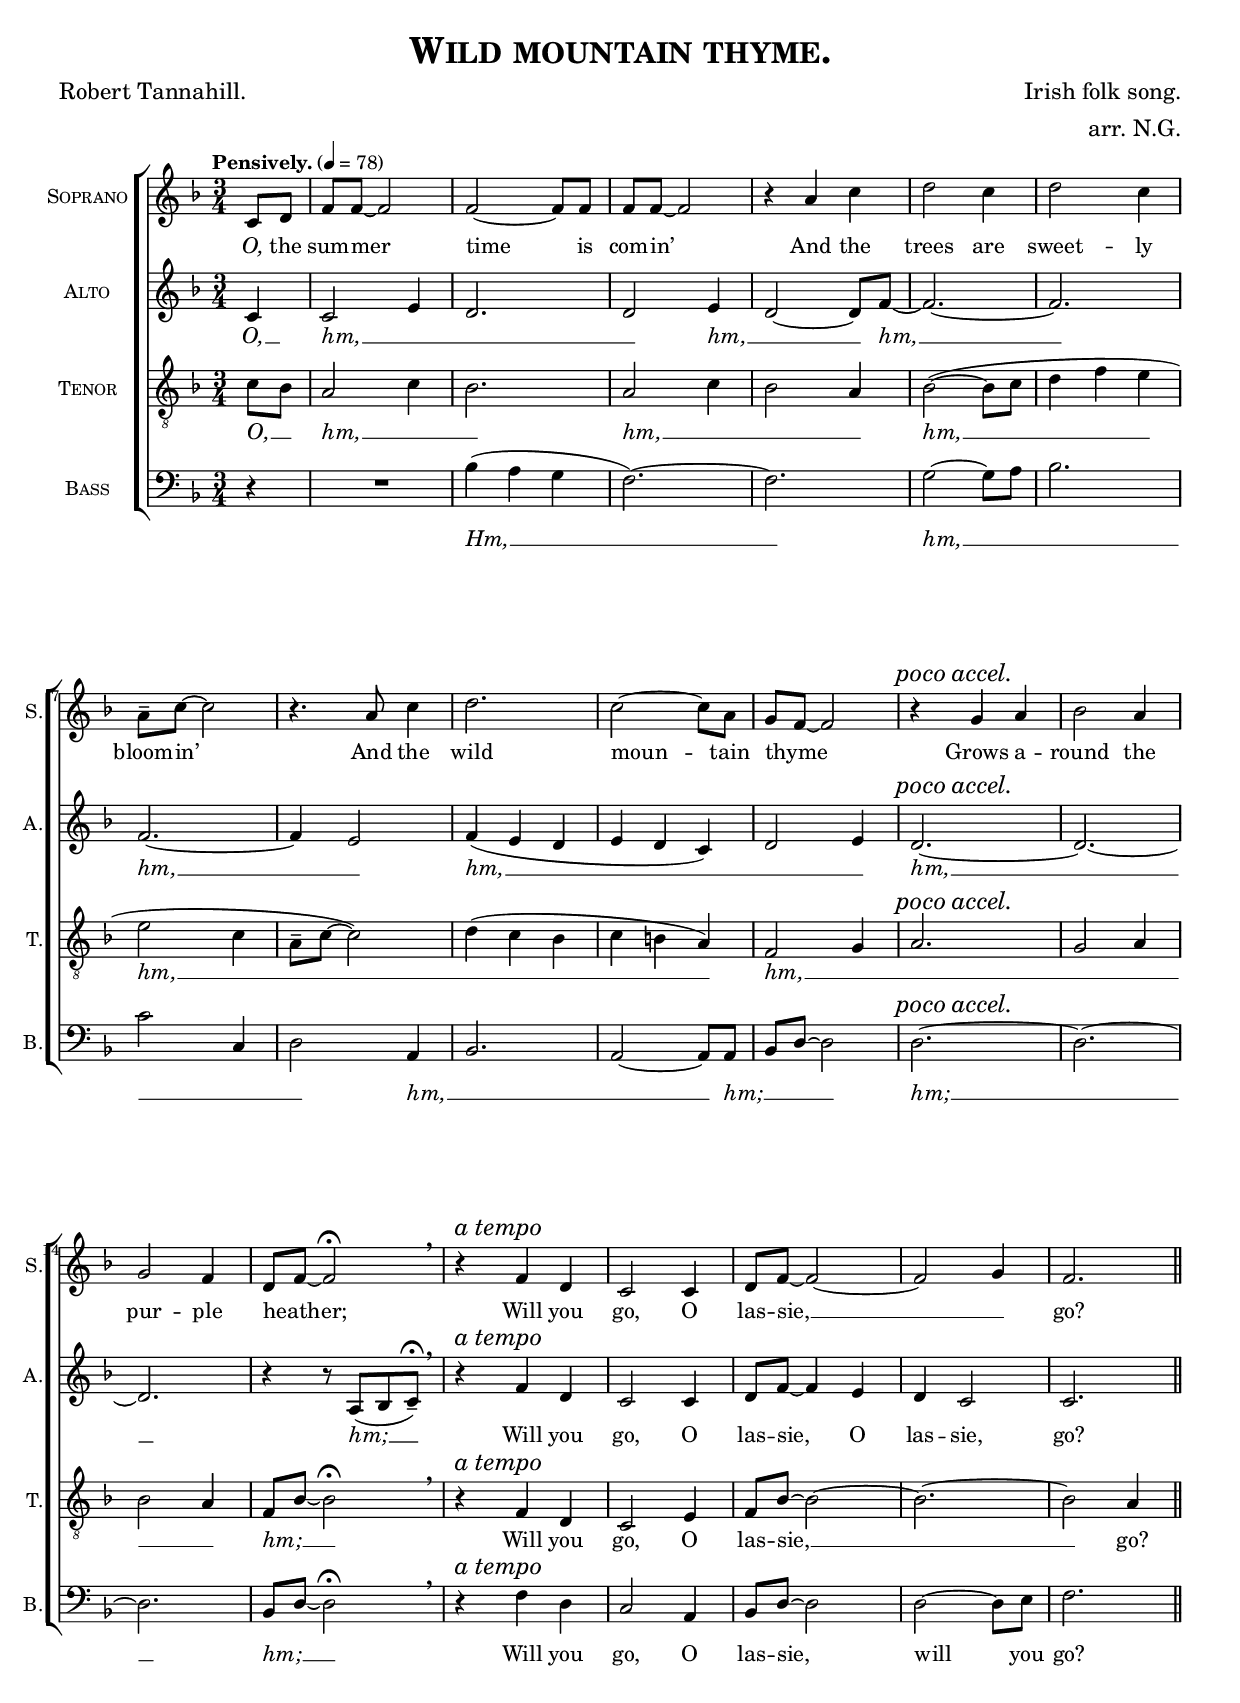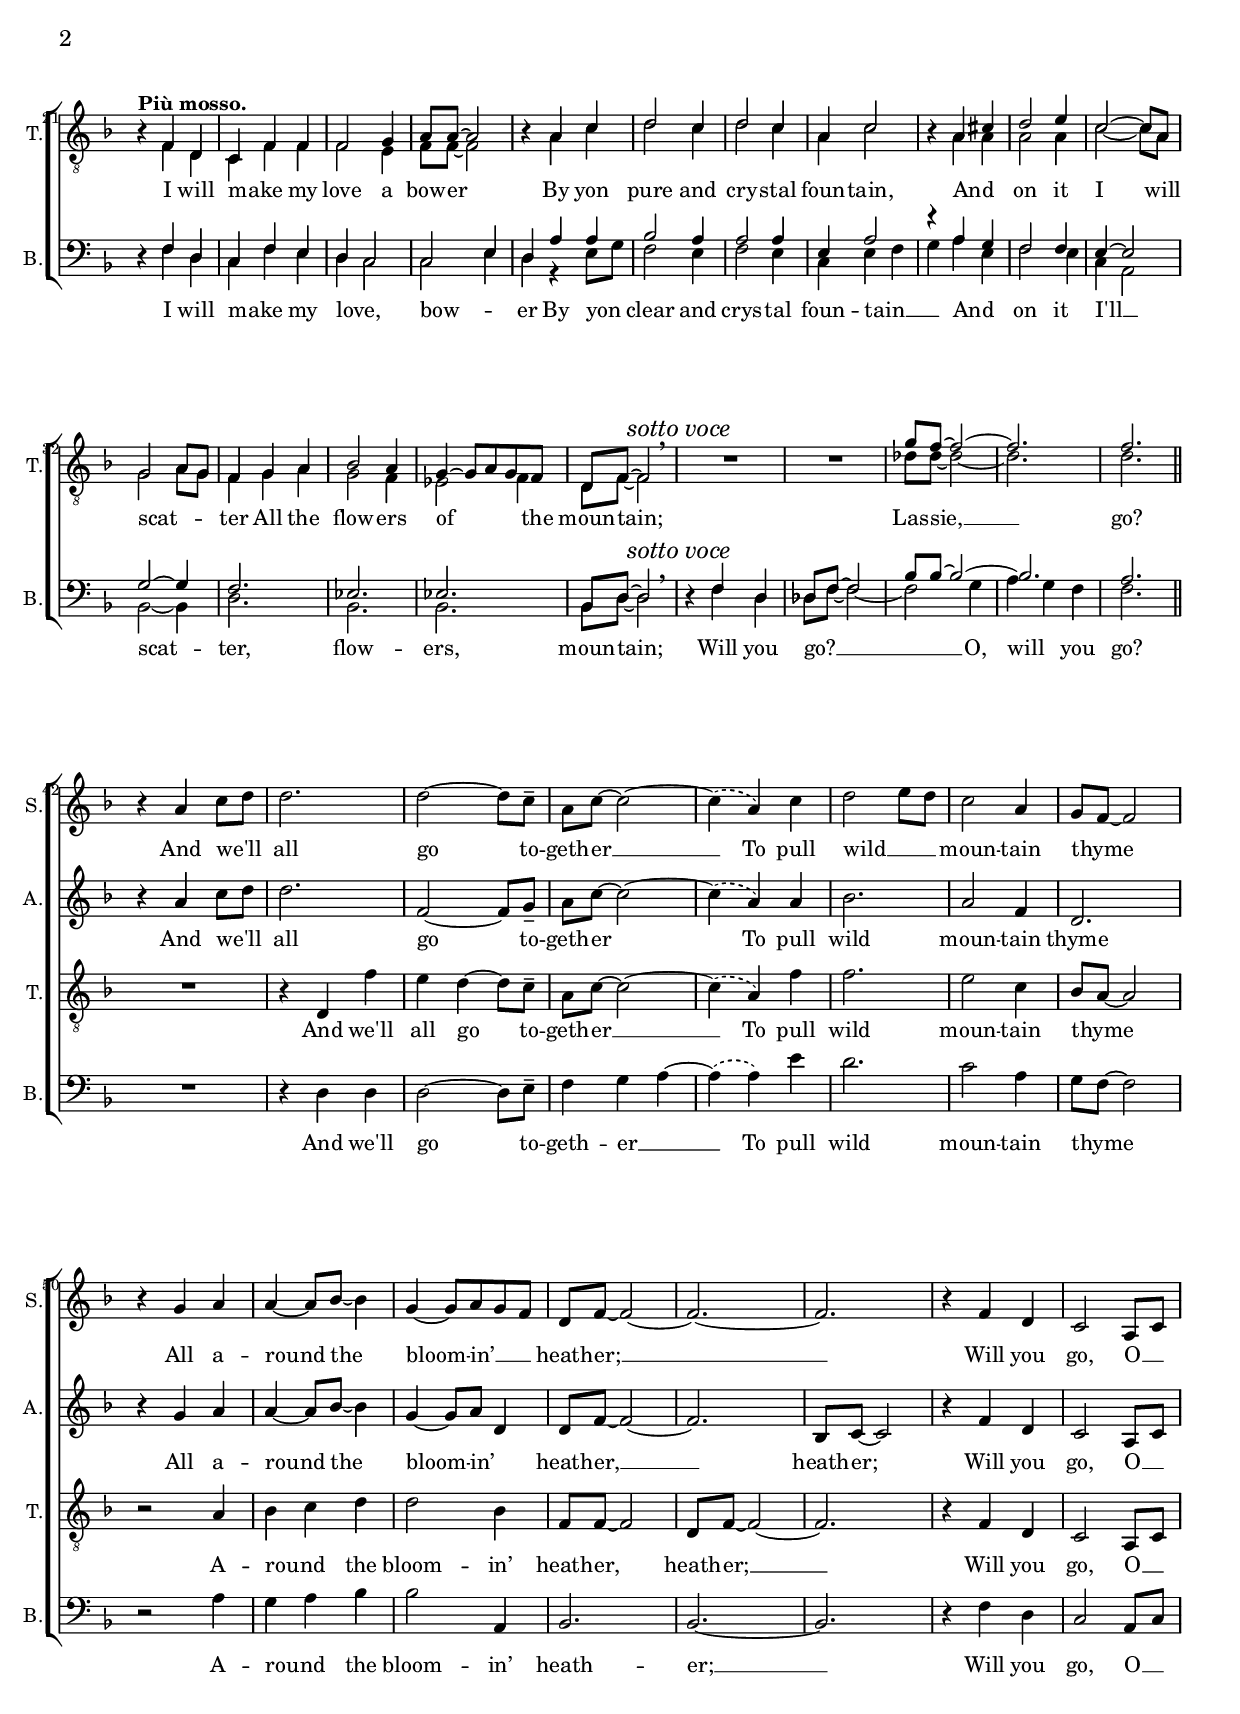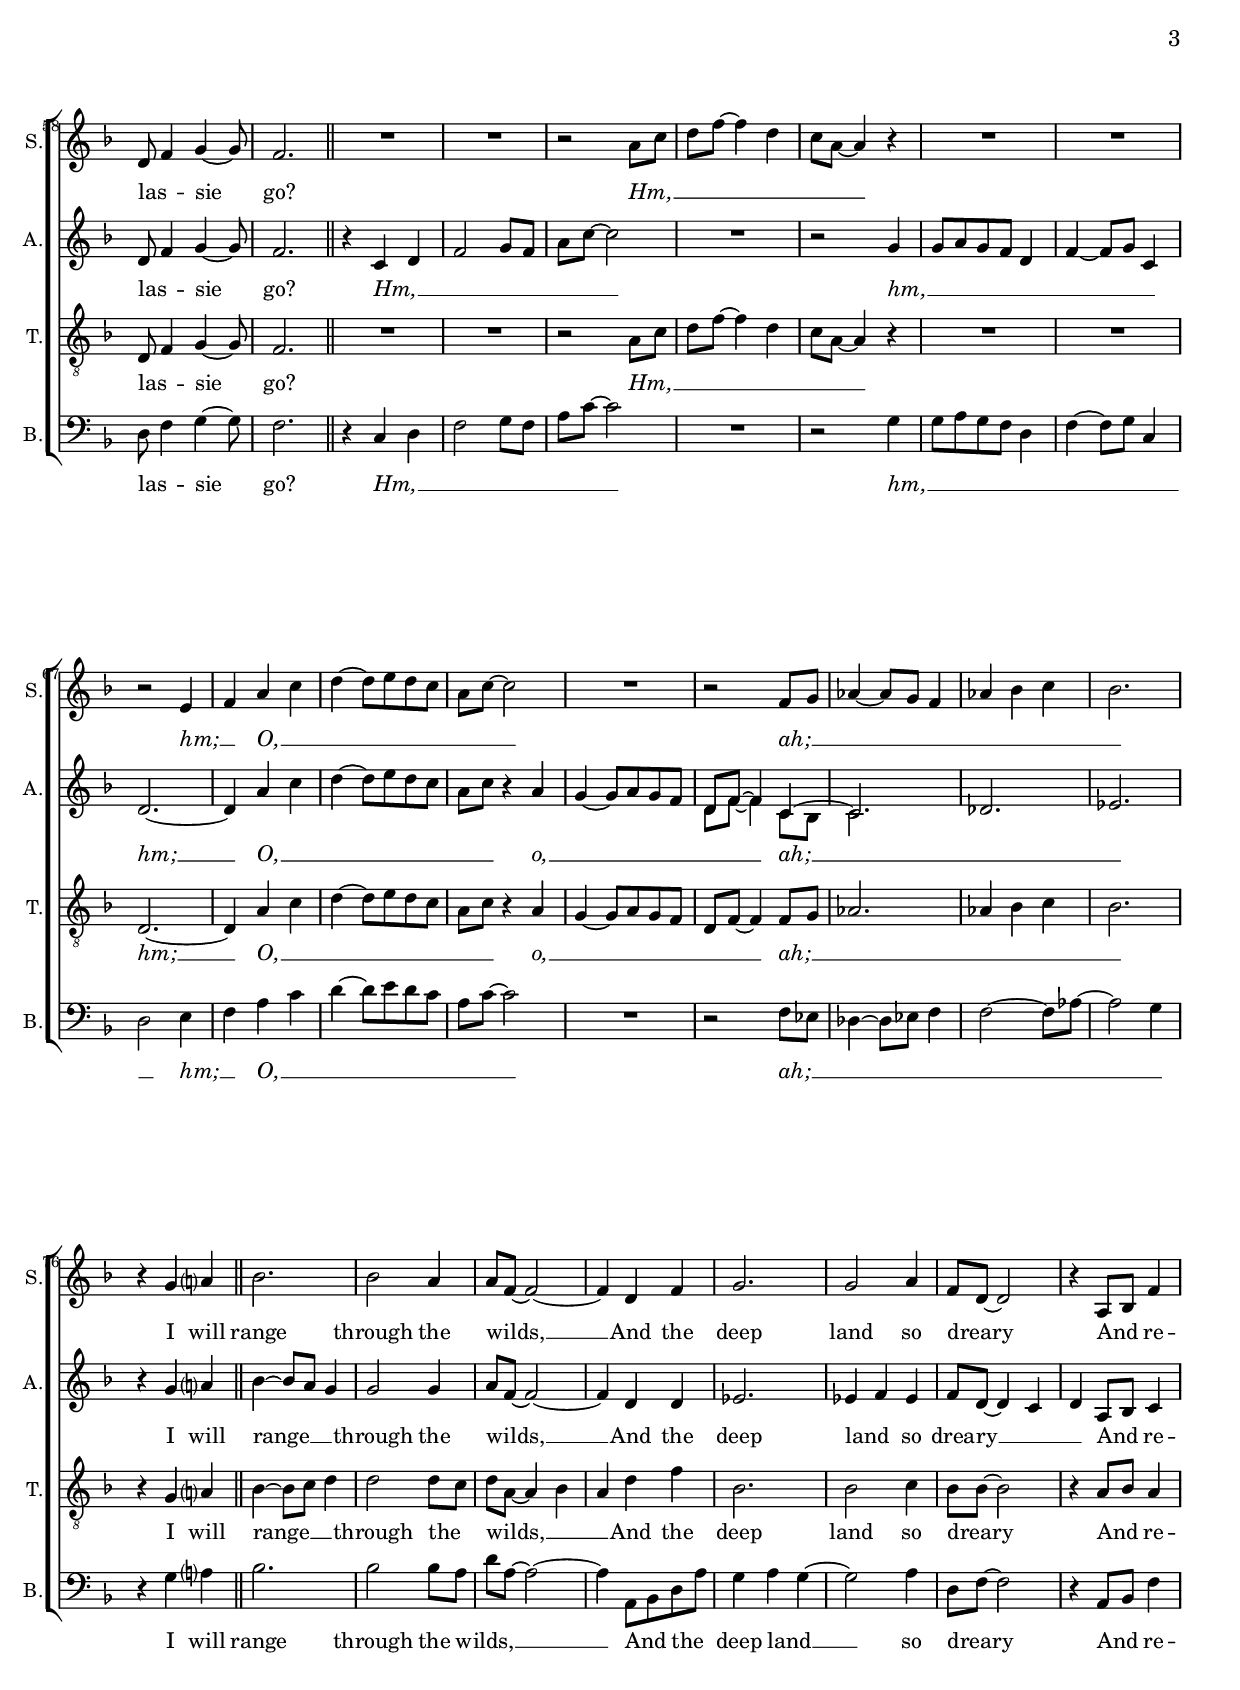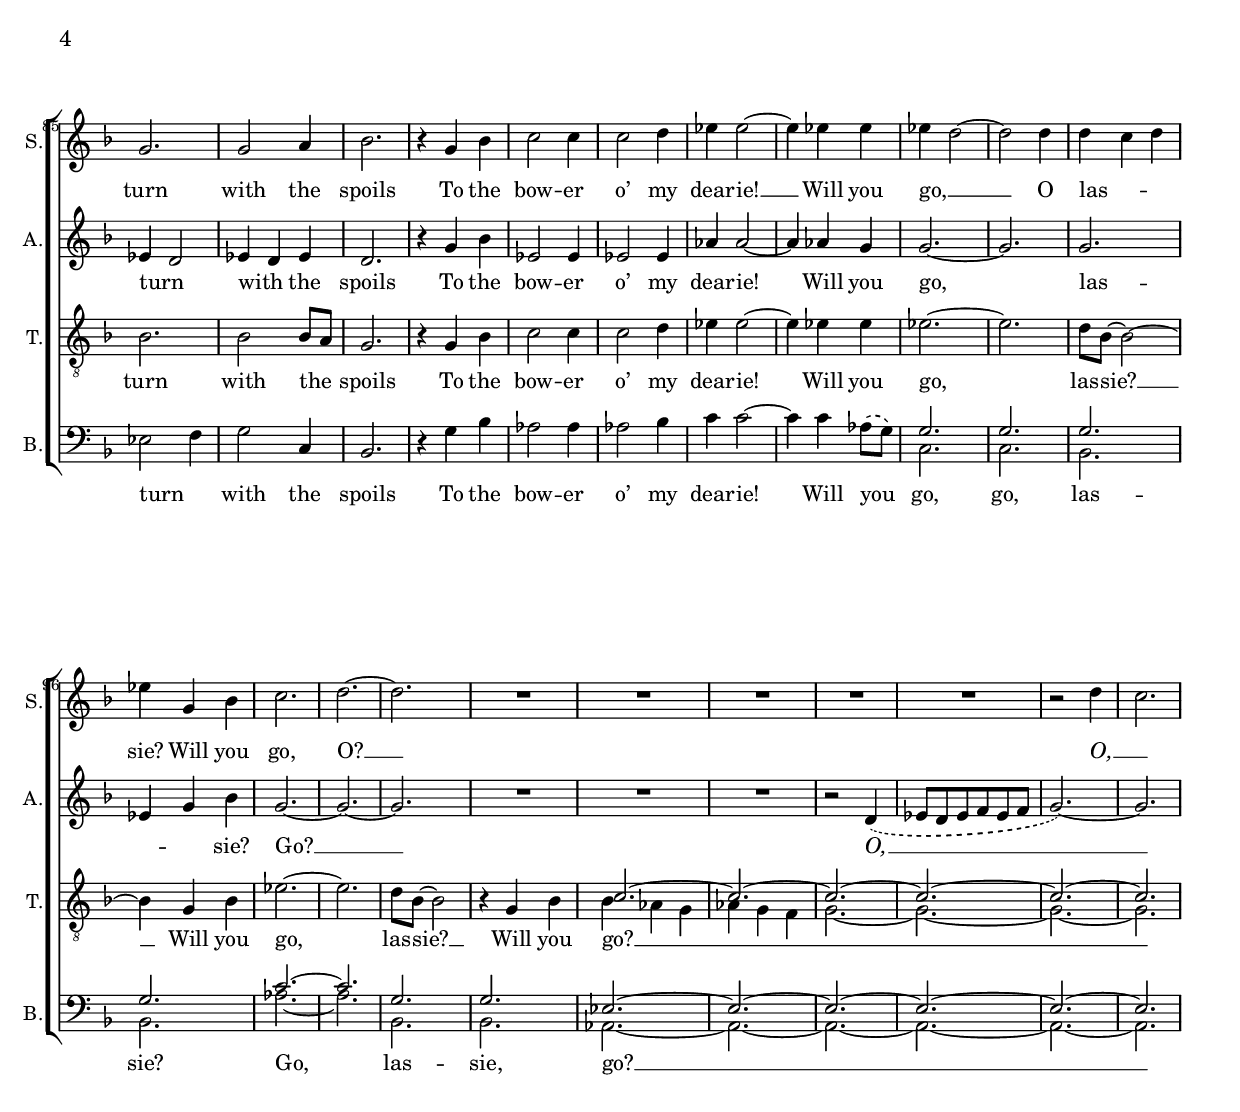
% Wild mountain thyme.
% arr. Nathanael Gentry.
% May 2020.

\version "2.19.84"

\paper {
  top-system-spacing.basic-distance = #10
  score-system-spacing.basic-distance = #20
  system-system-spacing.basic-distance = #20
  last-bottom-spacing.basic-distance = #10
}

\header {
  %dedication = \markup{\italic "to Emma."}
  title = \markup{\caps{"Wild mountain thyme."}}
  composer = "Irish folk song."
  arranger = "arr. N.G."
  poet = "Robert Tannahill."
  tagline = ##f
}

global = {
  \key f \major
  \time 3/4
  \tempo "Pensively." 4 = 78
  \set melismaBusyProperties = #'(tieMelismaBusy)
}

soprano = \relative c'' {
  \global
  
  % Verse I.
  \partial 4 c,8 d | f f~ f2 | f2~ f8 f | f8 f8~ f2 |
  r4 a c | d2 c4 | d2 c4 | a8-- c8~ c2 |
  r4. a8 c4 | d2. | c2~ c8 a8 | g8 f8~ f2 |
  r4 \mark \markup { \italic { poco accel. } } g4 a4 | bes2 a4 | g2 f4 | d8 f8~ f2\fermata |
  
  \breathe r4 \mark \markup { \italic { a tempo } } f d4 | c2 c4 | d8  f8~ f2~ | f2 g4 | f2.  \bar "||"

  % Verse II. 	
  \break R2.*21 \break

  % Refrain I.
  r4 a4 c8 d8 | d2. | d2~ d8 c-- | a8 c8~ c2~ |
  \slurDashed c4( a) c | d2 e8 d8 | c2 a4 | g8 f8~ f2 | 
  \break r4 g a | a4~ a8 bes8~ bes4 | g4~ g8 a8 g8 f8 | d8 f8~ f2~ | f2.~ | f2. | 
  
  r4 f4 d | c2 a8 c8 | d8 f4 g4~ g8 | f2. \bar "||"
  
  % Interlude.
  R2. | R2. | r2 a8 c8 | d8 f8~ f4 d4 | 
  c8 a8~ a4 r4 | R2. | R2. | r2 e4 |
  f4 a4 c4 | d4~ d8 e d c | a8 c8~ c2 | R2. | 
  r2 f,8 g8 | aes4~ aes8 g8 f4  | aes bes c | bes2. | \break
  
  % Verse III.
  r4 g4 a?4 \bar "||" bes2. | bes2 a4 | a8 f8~ f2~ | 
  f4 d4 f4 | g2. | g2 a4 | f8 d8~ d2 | 
  r4 a8 bes8 f'4 | g2. | g2 a4 | bes2. | 
  r4 g4 bes4 | c2 c4 | c2 d4 | ees4 ees2~ | 
  
  ees4 ees4 ees4 | ees4 d2~ | d2 d4  | d4 c d | 
  ees g, bes | c2. | d2.~ | d2. | R2.*5 | r2 d4 |
  c2.
}

alto = \relative c' {
  \global
  
  % Verse I.
  \partial 4 c4 | c2 e4 | d2. | d2 e4 |
  d2~ d8 f8~ | f2.~ | f2. | f2.~ |
  f4 e2 | f4( e4 d4 | e4 d4 c4) | d2 e4 |
  d2.~ | d2.~ | d2. | r4 r8 a8( bes c8--\fermata) |
  
  \breathe r4 f d4 | c2 c4 | d8 f8~ f4 e4 | d c2 | c2. | 
  
  % Verse II.
  R2.*21

  % Refrain I.
  r4 a'4 c8 d8 | d2. | f,2~ f8 g8-- | a8 c8~ c2~ |
  \slurDashed c4( a) a | bes2. | a2 f4 | d2. |
  r4 g a | a4~ a8 bes8~ bes4 | g4~ g8 a8 d,4 | d8 f8~ f2~ | f2. | bes,8 c8~ c2 |
  
  r4 f4 d | c2 a8 c8 | d8 f4 g4~ g8 | f2. |
  
  % Interlude.
  r4 c4 d | f2 g8 f | a8 c8~ c2 | R2. | 
  r2 g4 | g8 a g f d4 | f4~ f8 g8 c,4 | d2.~ |
  d4 a'4 c4 | d4~ d8 e d c | a8 c8 r4 a4 | g4~ g8 a g f |
  << { d8 f~ f4 c4~ | c2. |  } \\ { d8 f~ f4 c8 bes8 | c2. | } >> des2. | ees2. | 
  
  % Verse III.
  r4 g4 a?4 \bar "||" bes4~ bes8 a8 g4 | g2 g4 | a8 f8~ f2~ | 
  f4 d4 d4 | ees2. | ees4 f4 ees4 | f8 d8~ d4 c4 | 
  d4 a8 bes8 c4 | ees4 d2 | ees4 d4 ees4 | d2. |
  r4 g4 bes4 | ees,2 ees4 | ees2 ees4 | aes4 aes2~ | 
  
  aes4 aes4 g4 | g2.~ | g2. |  g2. | 
  ees4 g bes | g2.~ | g2.~ | g2. |
  R2.*3 | r2 d4( | ees8 d ees f ees f | g2.~) | g2.

}

tenor = \relative c' {
  \global
  
  % Verse I.
  \partial 4 c8 bes8 | a2 c4 | bes2. | a2 c4 | 
  bes2 a4 | bes2~( bes8 c8 | d4 f4 e4 | e2 c4 | 
  a8-- c8~ c2) | d4( c4 bes4 | c4 b4 a4) | f2 g4 |
  a2. | g2 a4 | bes2 a4 | f8 bes8~ bes2\fermata |
  
  \breathe r4 f d4 | c2 e4 | f8 bes8~ bes2~ | bes2.~ | bes2 a4

  \tempo "Più mosso."
  <<
    {
      % Verse II.
      r4 f d | c4 f4 f4 | f2 g4 | a8 a8~ a2 |
      r4 a c | d2 c4 | d2 c4 | a4 c2 |
      r4 a4 cis4 | d2 e4 | c2~ c8 a8 | g2 a8 g8 |
      f4 g4 a4 | bes2 a4 | g4~ g8 a g f | d8 f8~ f2 |
      
      \breathe R2. | R2. | g'8 f8~ f2~ | f2. | f2. \bar "||"
    } \\ {
      % Verse II.
      r4 f, d | c4 f4 f4 | f2 e4 | f8 f8~ f2 |
      r4 a c | d2 c4 | d2 c4 | a4 c2 |
      r4 a4 a4 | a2 a4 | c2~ c8 a8 | g2 a8 g8 |
      f4 g4 a4 | g2 f4 | ees2 f4 | d8 f8 ~f2 |
      
      R2. | R2. | des'8 des8~ des2~ | des2. | d2. | 
    }
  >>
  % Refrain I.
  R2. | r4 d,4 f' | e d~ d8 c-- | a8 c8~ c2~ |
  \slurDashed c4( a4) f'4 | f2. | e2 c4 | bes8 a8~ a2 |
  r2 a4 | bes4 c d | d2 bes4 | f8 f8~ f2 | d8 f8~ f2~ | f2.
  
  r4 f4 d | c2 a8 c8 | d8 f4 g4~ g8 | f2. |
  
  % Interlude.
  R2. | R2. | r2 a8 c8 | d8 f8~ f4 d4 | 
  c8 a8~ a4 r4 | R2. | R2. | d,2.~ |
  d4 a'4 c4 | d4~ d8 e d c | a8 c8 r4 a4 | g4~ g8 a g f 
  d f~ f4 f8 g8 | aes2. | aes4 bes c | bes2. | 
  
  % Verse III.
  r4 g4 a?4 | bes4~ bes8 c8 d4 | d2 d8 c8 | d8 a8~ a4 bes4 | 
  a4 d4 f4 | bes,2. | bes2 c4 | bes8 bes8~ bes2 | 
  r4 a8 bes8 a4 | bes2. | bes2 bes8 a8 | g2. | 
  r4 g4 bes4 | c2 c4 | c2 d4 | ees4 ees2~ | 
  
  ees4 ees4 ees4 | ees2.~ | ees2. | d8 bes8~ bes2~ | 
  bes4 g4 bes4 | ees2.~ | ees2. | d8 bes8~ bes2 |
  r4 g4 bes4 |
  <<
    { 
      c2.~ | c2.~ | c2.~ | c2.~ | c2.~ | c2. |
      
    } \\ { 
      bes4 aes g | aes g f | g2.~ | g2.~ | g2.~ | g2. |
      
    }
  >>
}

bass = \relative c {
  \global
  
  % Verse I.
  \partial 4 r4 | R2. | bes'4( a g | f2.~) | 
  f2. | g2~ g8 a8 | bes2. | c2 c,4 | 
  d2 a4 | bes2. | a2~ a8 a8 | bes8 d~ d2 |
  d2.~ | d2.~ | d2. | bes8 d8~ d2\fermata |
  
  \breathe r4 f d4 | c2 a4 | bes8 d8~ d2 | d2~ d8 e8 | f2.
  
  <<
    {
      % Verse II.
      r4 f d | c f e | d c2 | c2 e4 |
      d4 a'4 a4 | bes2 a4 | a2 a4 | e4 a2 |
      r4 a4 g4 | f2 f4 | e4~ e2 | g2~ g4 |
      f2. | ees2. | ees2. | bes8 d8~ d2 |
      
      \breathe r4 f d | des8 f8~ f2 | bes8 bes8~ bes2~ | bes2. | a2. |
    } \\ {
      % Verse II.
      r4 f d | c f e | d c2 | c2 e4 |
      d4 r4 e8 g8 | f2 e4 | f2 e4 | c4 e4 f4 |
      g4 a4 e4 | f2 e4 | c4 a2 | bes2~ bes4 |
      d2. | bes2. | bes2. | bes8 d8~ d2 |
      r4 \mark \markup { \italic { sotto voce } } f d | des8 f8~ f2~ | f2 g4 | a4 g4 f4 | f2. |
    }
  >>
  
  % Refrain I.
  R2. | r4 d4 d4 | d2~ d8 e8-- | f4 g4 a4~ |
  \slurDashed a4( a4) e'4 | d2. | c2 a4 | g8 f8~ f2 | 
  r2 a4 | g4 a4 bes4 | bes2 a,4 | bes2. | bes2.~ | bes2. |
  
  r4 f'4 d | c2 a8 c8 | d8 f4 g4~ g8 | f2. |
  
  % Interlude.
  r4 c4 d | f2 g8 f | a8 c8~ c2 | R2. | 
  r2 g4 | g8 a g f d4 | f4~ f8 g8 c,4 | d2 e4 |
  f4 a4 c4 | d4~ d8 e d c | a8 c8~ c2 | R2. | 
  r2 f,8 ees | des4~ des8 ees8 f4 | f2~ f8 aes8~ | aes2 g4 | 
  
  % Verse III.
  r4 g4 a?4 | bes2. | bes2 bes8 a8 | d8 a8~ a2~ | 
  a4 a,8 bes8 d8 a'8 | g4 a4 g4~ | g2 a4 | d,8 f8~ f2 | 
  r4 a,8 bes8 f'4 | ees2 f4 | g2 c,4 | bes2. | 
  r4 g'4 bes4 | aes2 aes4 | aes2 bes4 | c4 c2~ | 
  
  c4 c4 aes8( g8) |
  <<
    {
      g2. | g2. | g2. | g2. | 
      c2.~ | c2. | g2. | g2. | 
      ees2.~ | ees2.~ | ees2.~ | ees2.~ | ees2.~ | ees2.
    } \\ {
      c2. | c2. | bes2. | bes2. | 
      aes'2.~ | aes2. | bes,2. | bes2. | 
      aes2.~ | aes2.~ | aes2.~ | aes2.~ | aes2.~ | aes2. |
      
    }
  >>
}

sopranoVerse = \lyricmode {
  %\override LyricText #'font-family = #'Calibri
  \markup{\italic O,} the sum -- mer time is com -- in’
  And the trees are sweet -- ly bloom -- in’
  And the wild moun -- tain thyme _
  Grows a -- round the pur -- ple heather; _
  Will you go, O las -- sie, __ _ go?

  And we'll _ all go to -- geth -- er __
  To pull wild __ _ _ moun -- tain thyme _
  All a -- round the bloom -- in’ __ _ _ heath -- er; __
  Will you go, O __ _ las -- _ sie go?

  \markup {\italic Hm,} __ _ _ _ _ _ _
  \markup {\italic hm;} __ _
  \markup {\italic O,}  __ _ _ _ _ _ _ _
  \markup {\italic ah;}  __ _ _ _ _ _ _ _ _

  I will range through the wilds, __ _
  And the deep land so dreary _
  And _ re -- turn with the spoils
  To the bow -- er o’ my dear -- ie! __

  Will you go, __ _ O las -- _ _ sie? Will you go, O? __

  \markup {\italic O,}  __ _
  
  And we'll all go to -- geth -- er
  To pull _ wild _ moun -- tain _ _ time _
}

altoVerse = \lyricmode {
  \markup{\italic O, } __
  \markup{\italic hm,} __ _ _ _
  \markup{\italic hm,} __ _
  \markup{\italic hm,} __
  \markup{\italic hm,} __ _
  \markup{\italic hm,} __ _ _ _ _ _ _ _
  \markup{\italic hm,} __
  \markup{\italic hm;} __ _ _
  Will you go, O las -- sie, O las -- sie, go?

  And we'll _ all go to -- geth -- er
  To pull wild moun -- tain thyme
  All a -- round the bloom -- in’ _ heath -- er, __ heath -- er;
  Will you go, O __ _ las -- _ sie go?

  \markup {\italic Hm,} __ _ _ _ _ _ _
  \markup {\italic hm,} __ _ _ _ _ _ _ _ _
  \markup {\italic hm;} __
  \markup {\italic O,}  __ _ _ _ _ _ _ _
  \markup {\italic o,}  __ _ _ _ _ _ _ _
  \markup {\italic ah;}  __ _ _ _ _

  I will range __ _ _ through the wilds, __ _
  And the deep land _ so drea -- ry __ _ _
  And _ re -- turn _ with _ the spoils
  To the bow -- er o’ my dear -- ie!

  Will you go, las -- _ _ sie? Go? __
  
  \markup {\italic O,}  __ _ _ _ _ _ _ _
}

tenorVerse = \lyricmode {
  \markup{\italic O, } __ _
  \markup{\italic hm,} __ _ _
  \markup{\italic hm,} __ _ _ _
  \markup{\italic hm,} __ _ _ _ _ 
  \markup{\italic hm,} __ _ _ _ _ _ _ _ _ _
  \markup{\italic hm,} __ _ _ _ _ _ _
  \markup{\italic hm;} __ _
  Will you go, O las -- sie, __ go?

  I will make _ my love a bow -- er _
  By yon pure and cry -- stal foun -- tain,
  And _ on it I _ will scat -- _ _ ter
  All the flow -- ers of _ _ _ the moun -- tain; _
  Las -- sie, __ _ _ go?

  And we'll all go to -- geth -- er __
  To pull wild moun -- tain thyme _
  A -- round _ the bloom -- in’ heath -- er, heath -- er; __
  Will you go, O __ _ las -- _ sie go?

  \markup {\italic Hm,} __ _ _ _ _ _ _
  \markup {\italic hm;} __
  \markup {\italic O,}  __ _ _ _ _ _ _ _
  \markup {\italic o,}  __ _ _ _ _ _ _
  \markup {\italic ah;}  __ _ _ _ _ _ _

  I will range __ _ _ through the _ wilds, __ _ _ _
  And the deep land so dreary _
  And _ re -- turn with the _ spoils
  To the bow -- er o’ my dear -- ie!

  Will you go, las -- sie? __
  Will you go, las -- sie? __
  Will you go? __ _ _ _ _ _ _ _ _ _
}

bassVerse = \lyricmode {
  \markup{\italic Hm,} __ _ _ _
  \markup{\italic hm,} __ _ _ _ _ _
  \markup{\italic hm,} __ _ _
  \markup{\italic hm;} __ _ _
  \markup{\italic hm;} __
  \markup{\italic hm;} __ _
  Will you go, O las -- sie, will you go?

  I will make _ my love, _ bow -- _ er
  By yon _ clear and crys -- tal foun -- tain __ _ _
  And _ on it I'll __ _ scat -- _ ter,
  flow -- ers, moun -- tain; _
  Will you go? __ _ _ _ _ _
  O, will _ you go?

  And we'll go to -- geth -- er __ _
  To pull wild moun -- tain thyme _
  A -- round _ the bloom -- in’ heath -- er; __
  Will you go, O __ _ las -- _ sie go?

  \markup {\italic Hm,} __ _ _ _ _ _ _
  \markup {\italic hm,} __ _ _ _ _ _ _ _ _ _
  \markup {\italic hm;} __ _
  \markup {\italic O,}  __ _ _ _ _ _ _ _
  \markup {\italic ah;}  __ _ _ _ _ _ _ _

  I will range through the wilds, __ _ _
  And _ the _ deep land __ _ so dreary _
  And _ re -- turn _ with the spoils
  To the bow -- er o’ my dear -- ie!

  Will you _ go, go, las -- sie? Go, _ las -- sie, go? __ _ _ _ _ _
  
}

\score {
  \new ChoirStaff <<
    \new Staff \with {
      \consists "Merge_rests_engraver"
      midiInstrument = "choir aahs"
      instrumentName = \markup{\caps{"Soprano"}}
      shortInstrumentName = #"S."
    } { \soprano }
    \addlyrics { \sopranoVerse }
    \new Staff \with {
      \consists "Merge_rests_engraver"
      midiInstrument = "choir aahs"
      instrumentName = \markup{\caps{"Alto"}}
      shortInstrumentName = #"A."
    } { \alto }
    \addlyrics { \altoVerse }
    \new Staff \with {
      \consists "Merge_rests_engraver"
      midiInstrument = "choir aahs"
      instrumentName = \markup{\caps{"Tenor"}}
      shortInstrumentName = #"T."
    } { \clef "treble_8" \tenor }
    \addlyrics { \tenorVerse }
    \new Staff \with {
      \consists "Merge_rests_engraver"
      midiInstrument = "choir aahs"
      instrumentName = \markup{\caps{"Bass"}}
      shortInstrumentName = #"B."
    } { \clef bass \bass }
    \addlyrics { \bassVerse }
  >>
  \layout {
    \context { \RemoveEmptyStaffContext }
    \context {
      \Score
      \remove "Mark_engraver"
      \remove "Staff_collecting_engraver"
    }
    \context {
      \Staff
      \consists "Mark_engraver"
      \consists "Staff_collecting_engraver"
    }
    #(layout-set-staff-size 17)
    \override LyricText.self-alignment-X = #CENTER
  }
  \midi {
    \tempo 4=60
  }
}
